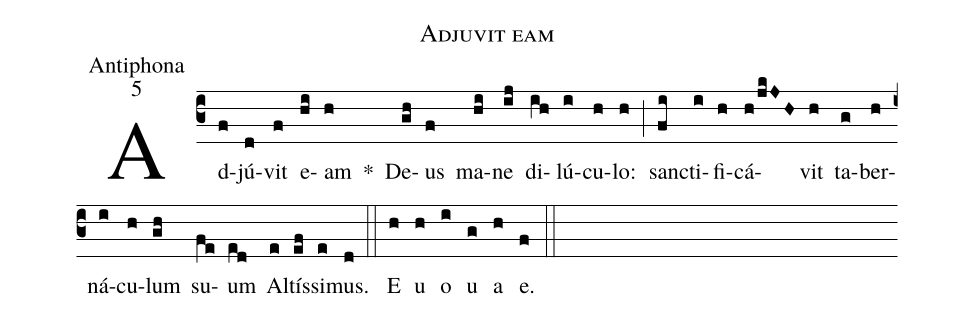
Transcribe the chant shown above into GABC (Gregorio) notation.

name:Adjuvit eam;
office-part:Antiphona;
mode:5;
%%
(c3)Ad(f)jú(d)vit(f) e(hi)am(h) *() De(gh)us(f) ma(hi)ne(ij) di(ih)lú(i)cu(h)lo:(h) (;) sanc(fi)ti(i)fi(h)cá(h/jkJH)vit(h) ta(g)ber(h)ná(i)cu(h)lum(gh) su(fe)um(ed) Al(e)tís(ef)si(e)mus.(d) (::) E(h) u(h) o(i) u(g) a(h) e.(f) (::)
